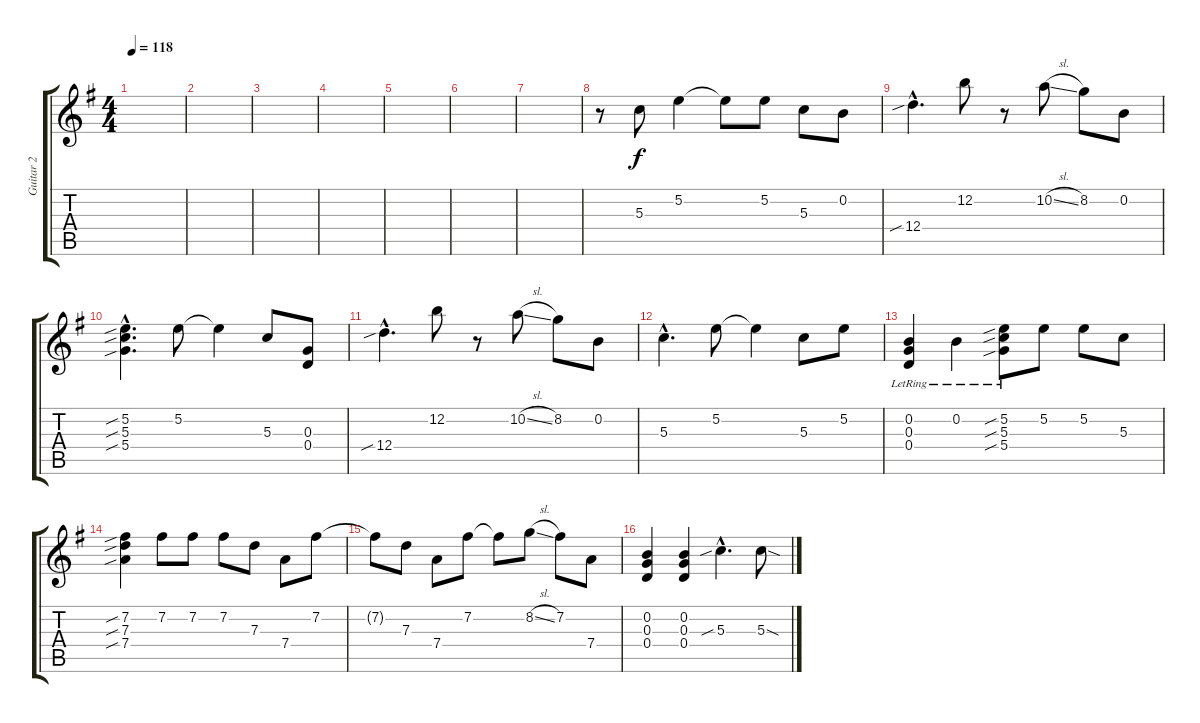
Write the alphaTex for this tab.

\track ("Guitar 2" "Guitar 2") {instrument distortionguitar}
\staff {score tabs}
\tuning (E4 B3 G3 D3 G2 D2) {hide}
\ts (4 4)
\tempo 118
\clef g2
\ks g
|
|
|
|
|
|
|
r.8 5.3.8 5.2.4 5.2{t}.8 5.2.8 5.3.8 0.2.8 |
12.4{sib hac}.4{d} 12.2.8 r.8 10.2{sl}.8 8.2.8 0.2.8 |
(5.2{sib hac} 5.3{sib hac} 5.4{sib hac}).4{d} 5.2.8 5.2{t}.4 5.3.8 (0.3 0.4).8 |
12.4{sib hac}.4{d} 12.2.8 r.8 10.2{sl}.8 8.2.8 0.2.8 |
5.3{hac}.4{d} 5.2.8 5.2{t}.4 5.3.8 5.2.8 |
(0.2 0.3{lr} 0.4{lr}).4 0.2{lr}.4 (5.2{sib} 5.3{sib lr} 5.4{sib lr}).8 5.2.8 5.2.8 5.3.8 |
(7.2{sib} 7.3{sib} 7.4{sib}).4 7.2.8 7.2.8 7.2.8 7.3.8 7.4.8 7.2.8 |
7.2{t}.8 7.3.8 7.4.8 7.2.8 7.2{t}.8 8.2{sl}.8 7.2.8 7.4.8 |
(0.2 0.3 0.4).4 (0.2 0.3 0.4).4 5.3{sib hac}.4{d} 5.3{sod}.8
